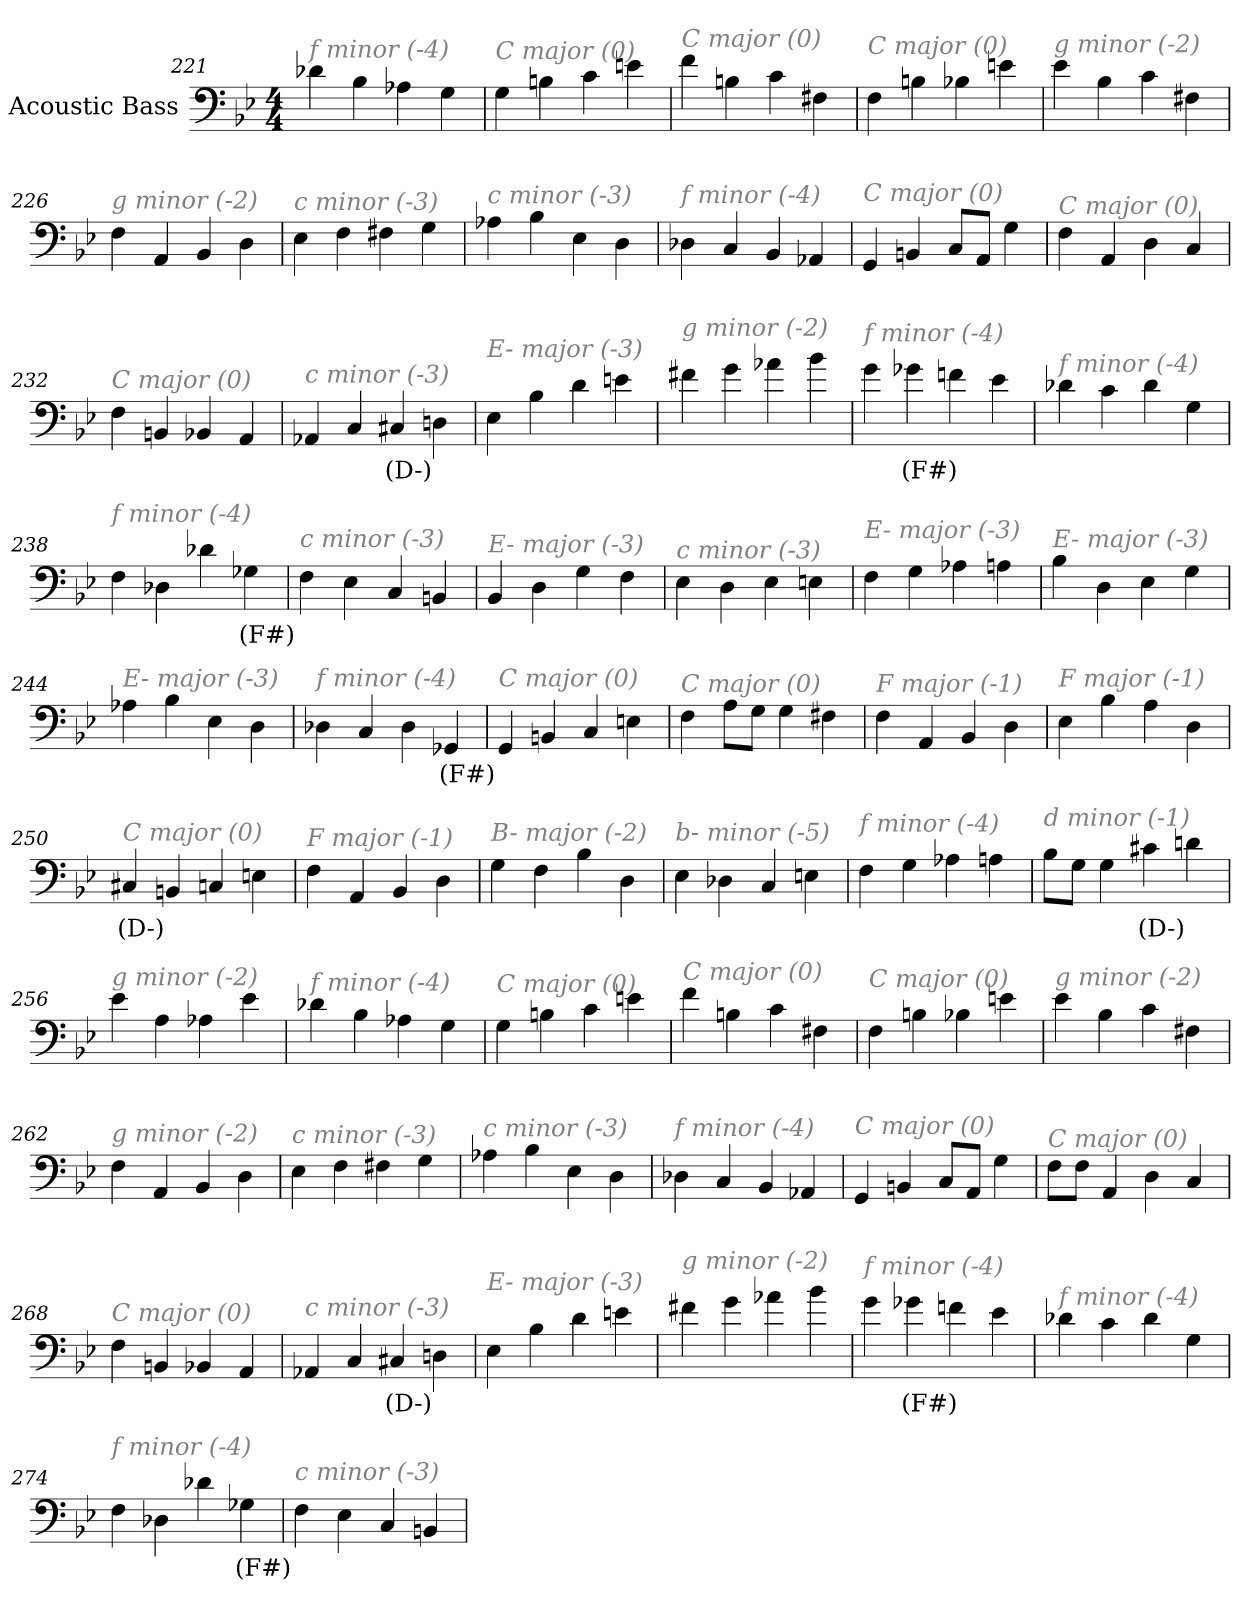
**kern	**text
*part1	*part1
*staff1	*staff1
*I"Acoustic Bass	*
*clefF4	*
*ITrd7c12	*
*k[b-e-]	*
*B-:	*
*M4/4	*
=221	=221
!LO:TX:i:color=#808080:t=f minor (-4)	!
4D-X	.
4BB-	.
4AA-X	.
4GG	.
=222	=222
!LO:TX:i:color=#808080:t=C major (0)	!
4GG	.
4BBn	.
4C	.
4En	.
=223	=223
!LO:TX:i:color=#808080:t=C major (0)	!
4F	.
4BBn	.
4C	.
4FF#X	.
=224	=224
!LO:TX:i:color=#808080:t=C major (0)	!
4FF	.
4BBn	.
4BB-X	.
4En	.
=225	=225
!LO:TX:i:color=#808080:t=g minor (-2)	!
4E-	.
4BB-	.
4C	.
4FF#X	.
=226	=226
!LO:TX:i:color=#808080:t=g minor (-2)	!
4FF	.
4AAA	.
4BBB-	.
4DD	.
=227	=227
!LO:TX:i:color=#808080:t=c minor (-3)	!
4EE-	.
4FF	.
4FF#X	.
4GG	.
=228	=228
!LO:TX:i:color=#808080:t=c minor (-3)	!
4AA-X	.
4BB-	.
4EE-	.
4DD	.
=229	=229
!LO:TX:i:color=#808080:t=f minor (-4)	!
4DD-X	.
4CC	.
4BBB-	.
4AAA-X	.
=230	=230
!LO:TX:i:color=#808080:t=C major (0)	!
4GGG	.
4BBBn	.
8CCL	.
8AAAJ	.
4GG	.
=231	=231
!LO:TX:i:color=#808080:t=C major (0)	!
4FF	.
4AAA	.
4DD	.
4CC	.
=232	=232
!LO:TX:i:color=#808080:t=C major (0)	!
4FF	.
4BBBn	.
4BBB-X	.
4AAA	.
=233	=233
!LO:TX:i:color=#808080:t=c minor (-3)	!
4AAA-X	.
4CC	.
4CC#Xi	(D-)
4DDn	.
=234	=234
!LO:TX:i:color=#808080:t=E- major (-3)	!
4EE-	.
4BB-	.
4D	.
4En	.
=235	=235
!LO:TX:i:color=#808080:t=g minor (-2)	!
4F#X	.
4G	.
4A-X	.
4B-	.
=236	=236
!LO:TX:i:color=#808080:t=f minor (-4)	!
4G	.
4G-Xi	(F#)
4Fn	.
4E-	.
=237	=237
!LO:TX:i:color=#808080:t=f minor (-4)	!
4D-X	.
4C	.
4D-	.
4GG	.
=238	=238
!LO:TX:i:color=#808080:t=f minor (-4)	!
4FF	.
4DD-X	.
4D-X	.
4GG-Xi	(F#)
=239	=239
!LO:TX:i:color=#808080:t=c minor (-3)	!
4FF	.
4EE-	.
4CC	.
4BBBn	.
=240	=240
!LO:TX:i:color=#808080:t=E- major (-3)	!
4BBB-	.
4DD	.
4GG	.
4FF	.
=241	=241
!LO:TX:i:color=#808080:t=c minor (-3)	!
4EE-	.
4DD	.
4EE-	.
4EEn	.
=242	=242
!LO:TX:i:color=#808080:t=E- major (-3)	!
4FF	.
4GG	.
4AA-X	.
4AAn	.
=243	=243
!LO:TX:i:color=#808080:t=E- major (-3)	!
4BB-	.
4DD	.
4EE-	.
4GG	.
=244	=244
!LO:TX:i:color=#808080:t=E- major (-3)	!
4AA-X	.
4BB-	.
4EE-	.
4DD	.
=245	=245
!LO:TX:i:color=#808080:t=f minor (-4)	!
4DD-X	.
4CC	.
4DD-	.
4GGG-Xi	(F#)
=246	=246
!LO:TX:i:color=#808080:t=C major (0)	!
4GGG	.
4BBBn	.
4CC	.
4EEn	.
=247	=247
!LO:TX:i:color=#808080:t=C major (0)	!
4FF	.
8AAL	.
8GGJ	.
4GG	.
4FF#X	.
=248	=248
!LO:TX:i:color=#808080:t=F major (-1)	!
4FF	.
4AAA	.
4BBB-	.
4DD	.
=249	=249
!LO:TX:i:color=#808080:t=F major (-1)	!
4EE-	.
4BB-	.
4AA	.
4DD	.
=250	=250
!LO:TX:i:color=#808080:t=C major (0)	!
4CC#Xj	(D-)
4BBBn	.
4CC	.
4EEn	.
=251	=251
!LO:TX:i:color=#808080:t=F major (-1)	!
4FF	.
4AAA	.
4BBB-	.
4DD	.
=252	=252
!LO:TX:i:color=#808080:t=B- major (-2)	!
4GG	.
4FF	.
4BB-	.
4DD	.
=253	=253
!LO:TX:i:color=#808080:t=b- minor (-5)	!
4EE-	.
4DD-X	.
4CC	.
4EEn	.
=254	=254
!LO:TX:i:color=#808080:t=f minor (-4)	!
4FF	.
4GG	.
4AA-X	.
4AAn	.
=255	=255
!LO:TX:i:color=#808080:t=d minor (-1)	!
8BB-L	.
8GGJ	.
4GG	.
4C#Xi	(D-)
4Dn	.
=256	=256
!LO:TX:i:color=#808080:t=g minor (-2)	!
4E-	.
4AA	.
4AA-X	.
4E-	.
=257	=257
!LO:TX:i:color=#808080:t=f minor (-4)	!
4D-X	.
4BB-	.
4AA-X	.
4GG	.
=258	=258
!LO:TX:i:color=#808080:t=C major (0)	!
4GG	.
4BBn	.
4C	.
4En	.
=259	=259
!LO:TX:i:color=#808080:t=C major (0)	!
4F	.
4BBn	.
4C	.
4FF#X	.
=260	=260
!LO:TX:i:color=#808080:t=C major (0)	!
4FF	.
4BBn	.
4BB-X	.
4En	.
=261	=261
!LO:TX:i:color=#808080:t=g minor (-2)	!
4E-	.
4BB-	.
4C	.
4FF#X	.
=262	=262
!LO:TX:i:color=#808080:t=g minor (-2)	!
4FF	.
4AAA	.
4BBB-	.
4DD	.
=263	=263
!LO:TX:i:color=#808080:t=c minor (-3)	!
4EE-	.
4FF	.
4FF#X	.
4GG	.
=264	=264
!LO:TX:i:color=#808080:t=c minor (-3)	!
4AA-X	.
4BB-	.
4EE-	.
4DD	.
=265	=265
!LO:TX:i:color=#808080:t=f minor (-4)	!
4DD-X	.
4CC	.
4BBB-	.
4AAA-X	.
=266	=266
!LO:TX:i:color=#808080:t=C major (0)	!
4GGG	.
4BBBn	.
8CCL	.
8AAAJ	.
4GG	.
=267	=267
!LO:TX:i:color=#808080:t=C major (0)	!
8FFL	.
8FFJ	.
4AAA	.
4DD	.
4CC	.
=268	=268
!LO:TX:i:color=#808080:t=C major (0)	!
4FF	.
4BBBn	.
4BBB-X	.
4AAA	.
=269	=269
!LO:TX:i:color=#808080:t=c minor (-3)	!
4AAA-X	.
4CC	.
4CC#Xi	(D-)
4DDn	.
=270	=270
!LO:TX:i:color=#808080:t=E- major (-3)	!
4EE-	.
4BB-	.
4D	.
4En	.
=271	=271
!LO:TX:i:color=#808080:t=g minor (-2)	!
4F#X	.
4G	.
4A-X	.
4B-	.
=272	=272
!LO:TX:i:color=#808080:t=f minor (-4)	!
4G	.
4G-Xi	(F#)
4Fn	.
4E-	.
=273	=273
!LO:TX:i:color=#808080:t=f minor (-4)	!
4D-X	.
4C	.
4D-	.
4GG	.
=274	=274
!LO:TX:i:color=#808080:t=f minor (-4)	!
4FF	.
4DD-X	.
4D-X	.
4GG-Xi	(F#)
=275	=275
!LO:TX:i:color=#808080:t=c minor (-3)	!
4FF	.
4EE-	.
4CC	.
4BBBn	.
=	=
*-	*-
